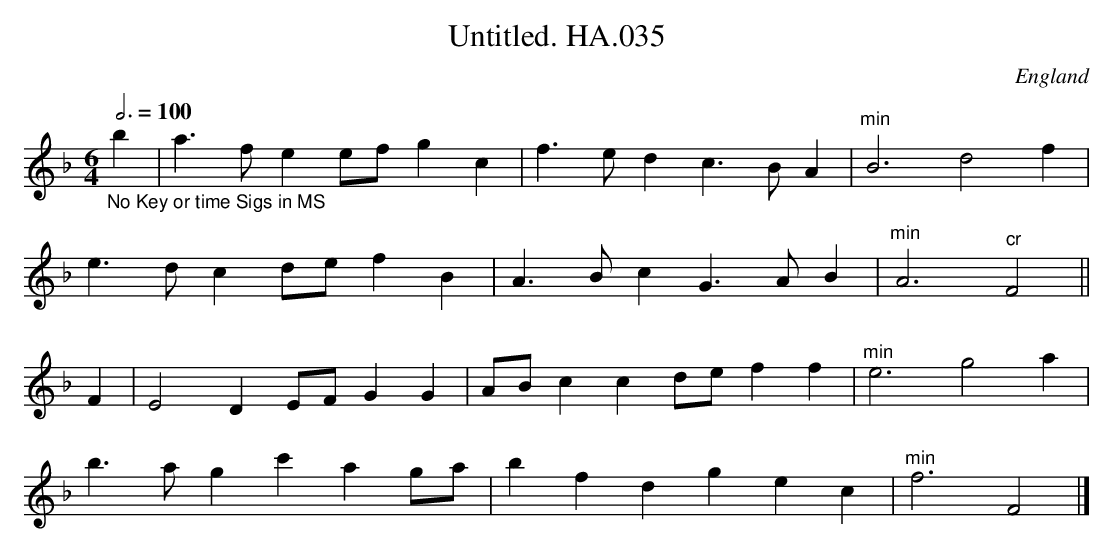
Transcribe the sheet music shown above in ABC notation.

X:1
T:Untitled. HA.035
L:1/4
M:6/4
O:England
Q:3/4=100
K:F
"_No Key or time Sigs in MS"b|a>fe e/f/gc|f>ed c>BA|"^min"B3d2f|!
e>dc d/e/fB|A>Bc G>AB|"^min"A3"cr"F2||!
F|E2D E/F/ GG| A/B/ cc d/e/ ff| "^min"e3 g2a|!
b>ag c'ag/a/|bfd gec|"^min"f3F2|]
